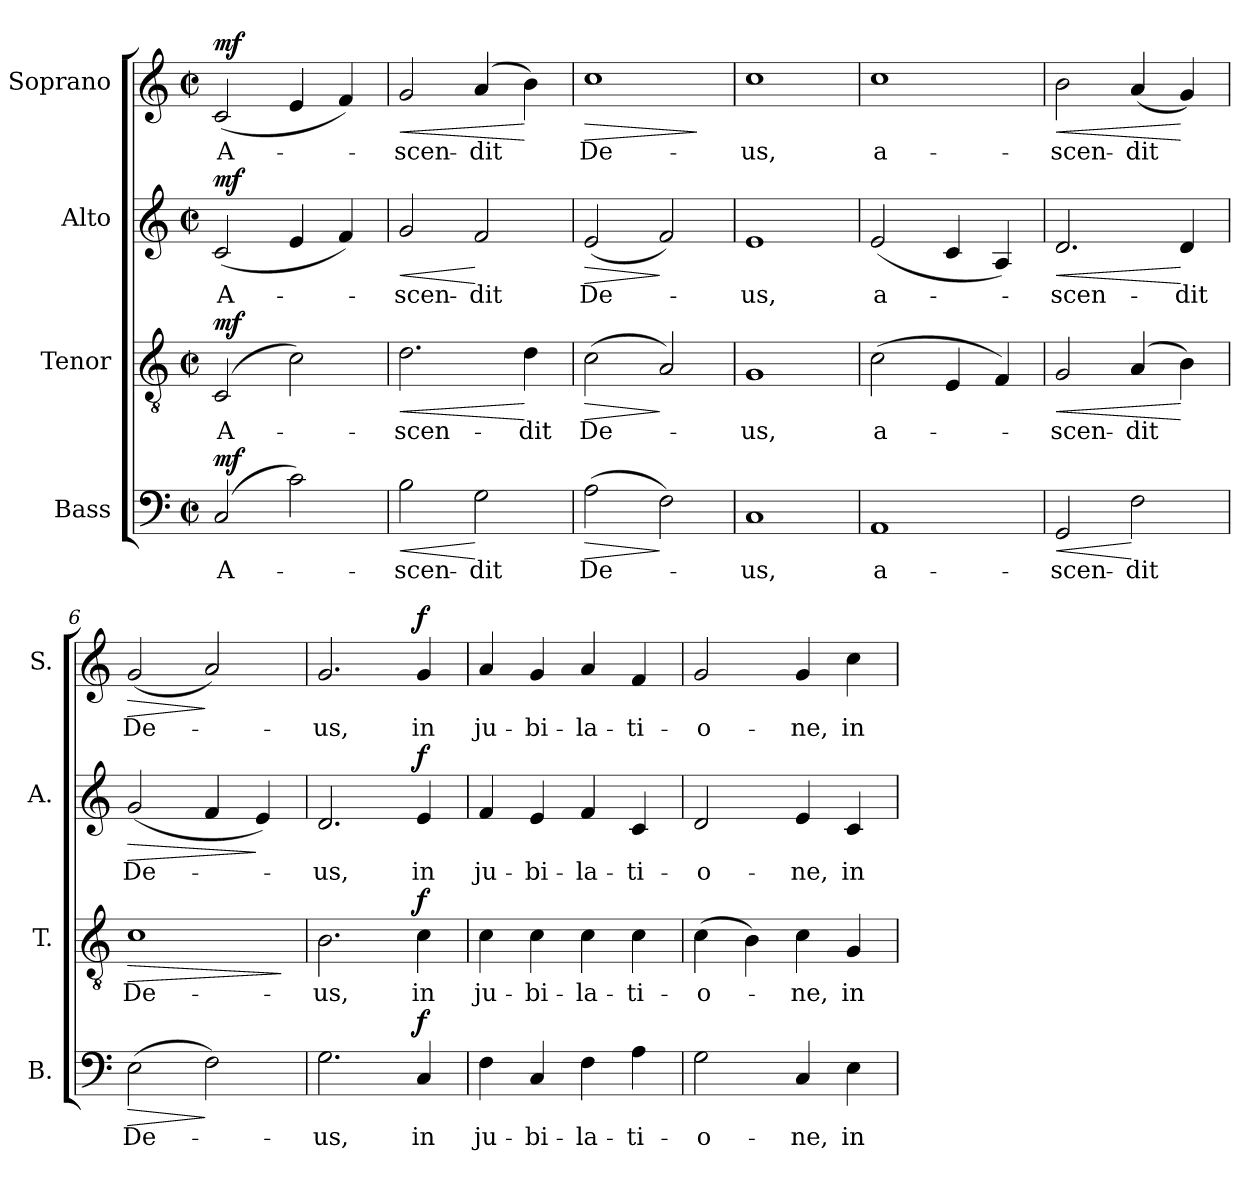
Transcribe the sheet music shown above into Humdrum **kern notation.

**kern	**text	**dynam	**kern	**text	**dynam	**kern	**text	**dynam	**kern	**text	**dynam
*part4	*part4	*part4	*part3	*part3	*part3	*part2	*part2	*part2	*part1	*part1	*part1
*staff4	*staff4	*staff4	*staff3	*staff3	*staff3	*staff2	*staff2	*staff2	*staff1	*staff1	*staff1
*I"Bass	*	*	*I"Tenor	*	*	*I"Alto	*	*	*I"Soprano	*	*
*I'B.	*	*	*I'T.	*	*	*I'A.	*	*	*I'S.	*	*
!!LO:PB:g=z
*clefF4	*	*	*clefGv2	*	*	*clefG2	*	*	*clefG2	*	*
*	*	*	*ITrd7c12	*	*	*	*	*	*	*	*
*k[]	*	*	*k[]	*	*	*k[]	*	*	*k[]	*	*
*C:	*	*	*C:	*	*	*C:	*	*	*C:	*	*
*M2/2	*	*	*M2/2	*	*	*M2/2	*	*	*M2/2	*	*
*met(c|)	*	*	*met(c|)	*	*	*met(c|)	*	*	*met(c|)	*	*
*MM120	*	*	*MM120	*	*	*MM120	*	*	*MM120	*	*
=	=	=	=	=	=	=	=	=	=	=	=
!	!LO:LY:b:color=#000000	!	!	!	!	!	!	!	!	!	!
!	!	!	!	!LO:LY:b:color=#000000	!	!	!	!	!	!	!
!	!	!	!	!	!	!	!LO:LY:b:color=#000000	!	!	!	!
!	!	!	!	!	!	!	!	!	!	!LO:LY:b:color=#000000	!
(2Ci/	A-	mf	(2CCi/	A-	mf	(2ci/	A-	mf	(2ci/	A-	mf
2ci\)	.	.	2Ci\)	.	.	4ei/	.	.	4ei/	.	.
.	.	.	.	.	.	4fi/)	.	.	4fi/)	.	.
=1	=1	=1	=1	=1	=1	=1	=1	=1	=1	=1	=1
!	!LO:LY:b:color=#000000	!LO:HP:b	!	!	!	!	!	!	!	!	!
!	!	!	!	!LO:LY:b:color=#000000	!LO:HP:b	!	!	!	!	!	!
!	!	!	!	!	!	!	!LO:LY:b:color=#000000	!LO:HP:b	!	!	!
!	!	!	!	!	!	!	!	!	!	!LO:LY:b:color=#000000	!LO:HP:b
2Bi\	-scen-	<	2.Di\	-scen-	<	2gi/	-scen-	<	2gi/	-scen-	<
!	!LO:LY:b:color=#000000	!	!	!	!	!	!	!	!	!	!
!	!	!	!	!	!	!	!LO:LY:b:color=#000000	!	!	!	!
!	!	!	!	!	!	!	!	!	!	!LO:LY:b:color=#000000	!
2Gi\	-dit	[	.	.	.	2fi/	-dit	[	(4ai/	-dit	.
!	!	!	!	!LO:LY:b:color=#000000	!	!	!	!	!	!	!
.	.	.	4Di\	-dit	[	.	.	.	4bi\)	.	[
=2	=2	=2	=2	=2	=2	=2	=2	=2	=2	=2	=2
!	!LO:LY:b:color=#000000	!LO:HP:b	!	!	!	!	!	!	!	!	!
!	!	!	!	!LO:LY:b:color=#000000	!LO:HP:b	!	!	!	!	!	!
!	!	!	!	!	!	!	!LO:LY:b:color=#000000	!LO:HP:b	!	!	!
!	!	!	!	!	!	!	!	!	!	!LO:LY:b:color=#000000	!LO:HP:b
(2Ai\	De-	>	(2Ci\	De-	>	(2ei/	De-	>	1cci	De-	>
2Fi\)	.	]	2AAi/)	.	]	2fi/)	.	]	.	.	.
.	.	.	.	.	.	.	.	.	.	.	]
=3	=3	=3	=3	=3	=3	=3	=3	=3	=3	=3	=3
!	!LO:LY:b:color=#000000	!	!	!	!	!	!	!	!	!	!
!	!	!	!	!LO:LY:b:color=#000000	!	!	!	!	!	!	!
!	!	!	!	!	!	!	!LO:LY:b:color=#000000	!	!	!	!
!	!	!	!	!	!	!	!	!	!	!LO:LY:b:color=#000000	!
1Ci	-us,	.	1GGi	-us,	.	1ei	-us,	.	1cci	-us,	.
=4	=4	=4	=4	=4	=4	=4	=4	=4	=4	=4	=4
!	!LO:LY:b:color=#000000	!	!	!	!	!	!	!	!	!	!
!	!	!	!	!LO:LY:b:color=#000000	!	!	!	!	!	!	!
!	!	!	!	!	!	!	!LO:LY:b:color=#000000	!	!	!	!
!	!	!	!	!	!	!	!	!	!	!LO:LY:b:color=#000000	!
1AAi	a-	.	(2Ci\	a-	.	(2ei/	a-	.	1cci	a-	.
.	.	.	4EEi/	.	.	4ci/	.	.	.	.	.
.	.	.	4FFi/)	.	.	4Ai/)	.	.	.	.	.
=5	=5	=5	=5	=5	=5	=5	=5	=5	=5	=5	=5
!	!LO:LY:b:color=#000000	!LO:HP:b	!	!	!	!	!	!	!	!	!
!	!	!	!	!LO:LY:b:color=#000000	!LO:HP:b	!	!	!	!	!	!
!	!	!	!	!	!	!	!LO:LY:b:color=#000000	!LO:HP:b	!	!	!
!	!	!	!	!	!	!	!	!	!	!LO:LY:b:color=#000000	!LO:HP:b
2GGi/	-scen-	<	2GGi/	-scen-	<	2.di/	-scen-	<	2bi\	-scen-	<
!	!LO:LY:b:color=#000000	!	!	!	!	!	!	!	!	!	!
!	!	!	!	!LO:LY:b:color=#000000	!	!	!	!	!	!	!
!	!	!	!	!	!	!	!	!	!	!LO:LY:b:color=#000000	!
2Fi\	-dit	[	(4AAi/	-dit	.	.	.	.	(4ai/	-dit	.
!	!	!	!	!	!	!	!LO:LY:b:color=#000000	!	!	!	!
.	.	.	4BBi\)	.	[	4di/	-dit	[	4gi/)	.	[
=6	=6	=6	=6	=6	=6	=6	=6	=6	=6	=6	=6
!	!LO:LY:b:color=#000000	!LO:HP:b	!	!	!	!	!	!	!	!	!
!	!	!	!	!LO:LY:b:color=#000000	!LO:HP:b	!	!	!	!	!	!
!	!	!	!	!	!	!	!LO:LY:b:color=#000000	!LO:HP:b	!	!	!
!	!	!	!	!	!	!	!	!	!	!LO:LY:b:color=#000000	!LO:HP:b
(2Ei\	De-	>	1Ci	De-	>	(2gi/	De-	>	(2gi/	De-	>
2Fi\)	.	]	.	.	.	4fi/	.	.	2ai/)	.	]
.	.	.	.	.	.	4ei/)	.	]	.	.	.
.	.	.	.	.	]	.	.	.	.	.	.
=7	=7	=7	=7	=7	=7	=7	=7	=7	=7	=7	=7
!	!LO:LY:b:color=#000000	!	!	!	!	!	!	!	!	!	!
!	!	!	!	!LO:LY:b:color=#000000	!	!	!	!	!	!	!
!	!	!	!	!	!	!	!LO:LY:b:color=#000000	!	!	!	!
!	!	!	!	!	!	!	!	!	!	!LO:LY:b:color=#000000	!
2.Gi\	-us,	.	2.BBi\	-us,	.	2.di/	-us,	.	2.gi/	-us,	.
!	!LO:LY:b:color=#000000	!	!	!	!	!	!	!	!	!	!
!	!	!	!	!LO:LY:b:color=#000000	!	!	!	!	!	!	!
!	!	!	!	!	!	!	!LO:LY:b:color=#000000	!	!	!	!
!	!	!	!	!	!	!	!	!	!	!LO:LY:b:color=#000000	!
4Ci/	in	f	4Ci\	in	f	4ei/	in	f	4gi/	in	f
=8	=8	=8	=8	=8	=8	=8	=8	=8	=8	=8	=8
!	!LO:LY:b:color=#000000	!	!	!	!	!	!	!	!	!	!
!	!	!	!	!LO:LY:b:color=#000000	!	!	!	!	!	!	!
!	!	!	!	!	!	!	!LO:LY:b:color=#000000	!	!	!	!
!	!	!	!	!	!	!	!	!	!	!LO:LY:b:color=#000000	!
4Fi\	ju-	.	4Ci\	ju-	.	4fi/	ju-	.	4ai/	ju-	.
!	!LO:LY:b:color=#000000	!	!	!	!	!	!	!	!	!	!
!	!	!	!	!LO:LY:b:color=#000000	!	!	!	!	!	!	!
!	!	!	!	!	!	!	!LO:LY:b:color=#000000	!	!	!	!
!	!	!	!	!	!	!	!	!	!	!LO:LY:b:color=#000000	!
4Ci/	-bi-	.	4Ci\	-bi-	.	4ei/	-bi-	.	4gi/	-bi-	.
!	!LO:LY:b:color=#000000	!	!	!	!	!	!	!	!	!	!
!	!	!	!	!LO:LY:b:color=#000000	!	!	!	!	!	!	!
!	!	!	!	!	!	!	!LO:LY:b:color=#000000	!	!	!	!
!	!	!	!	!	!	!	!	!	!	!LO:LY:b:color=#000000	!
4Fi\	-la-	.	4Ci\	-la-	.	4fi/	-la-	.	4ai/	-la-	.
!	!LO:LY:b:color=#000000	!	!	!	!	!	!	!	!	!	!
!	!	!	!	!LO:LY:b:color=#000000	!	!	!	!	!	!	!
!	!	!	!	!	!	!	!LO:LY:b:color=#000000	!	!	!	!
!	!	!	!	!	!	!	!	!	!	!LO:LY:b:color=#000000	!
4Ai\	-ti-	.	4Ci\	-ti-	.	4ci/	-ti-	.	4fi/	-ti-	.
=9	=9	=9	=9	=9	=9	=9	=9	=9	=9	=9	=9
!	!LO:LY:b:color=#000000	!	!	!	!	!	!	!	!	!	!
!	!	!	!	!LO:LY:b:color=#000000	!	!	!	!	!	!	!
!	!	!	!	!	!	!	!LO:LY:b:color=#000000	!	!	!	!
!	!	!	!	!	!	!	!	!	!	!LO:LY:b:color=#000000	!
2Gi\	-o-	.	(4Ci\	-o-	.	2di/	-o-	.	2gi/	-o-	.
.	.	.	4BBi\)	.	.	.	.	.	.	.	.
!	!LO:LY:b:color=#000000	!	!	!	!	!	!	!	!	!	!
!	!	!	!	!LO:LY:b:color=#000000	!	!	!	!	!	!	!
!	!	!	!	!	!	!	!LO:LY:b:color=#000000	!	!	!	!
!	!	!	!	!	!	!	!	!	!	!LO:LY:b:color=#000000	!
4Ci/	-ne,	.	4Ci\	-ne,	.	4ei/	-ne,	.	4gi/	-ne,	.
!	!LO:LY:b:color=#000000	!	!	!	!	!	!	!	!	!	!
!	!	!	!	!LO:LY:b:color=#000000	!	!	!	!	!	!	!
!	!	!	!	!	!	!	!LO:LY:b:color=#000000	!	!	!	!
!	!	!	!	!	!	!	!	!	!	!LO:LY:b:color=#000000	!
4Ei\	in	.	4GGi/	in	.	4ci/	in	.	4cci\	in	.
=	=	=	=	=	=	=	=	=	=	=	=
*-	*-	*-	*-	*-	*-	*-	*-	*-	*-	*-	*-
